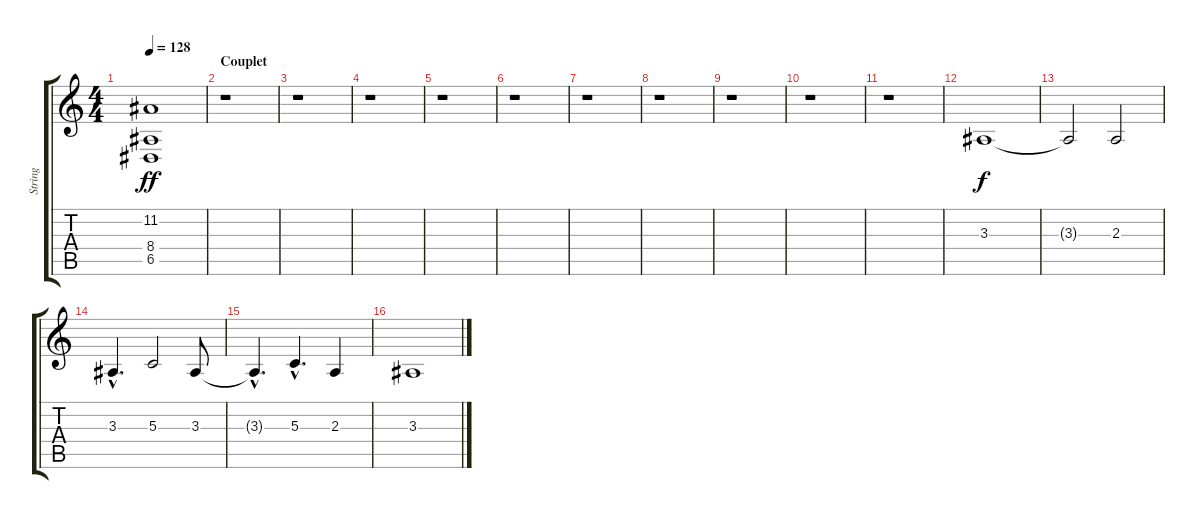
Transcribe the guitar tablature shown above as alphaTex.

\track ("String" "String") {instrument stringensemble1}
\staff {score tabs}
\tuning (E4 B3 G3 D3 A2 E2) {hide}
\ts (4 4)
\tempo 128
\clef g2
\ks c
(11.2 8.4 6.5).1{dy ff} |
\section ("" "Couplet")
r.1 |
r.1 |
r.1 |
r.1 |
r.1 |
r.1 |
r.1 |
r.1 |
r.1 |
r.1 |
3.3.1{dy f} |
3.3{t}.2 2.3.2 |
3.3{hac}.4{d} 5.3.2 3.3.8 |
3.3{hac t}.4{d} 5.3{hac}.4{d} 2.3.4 |
3.3.1
